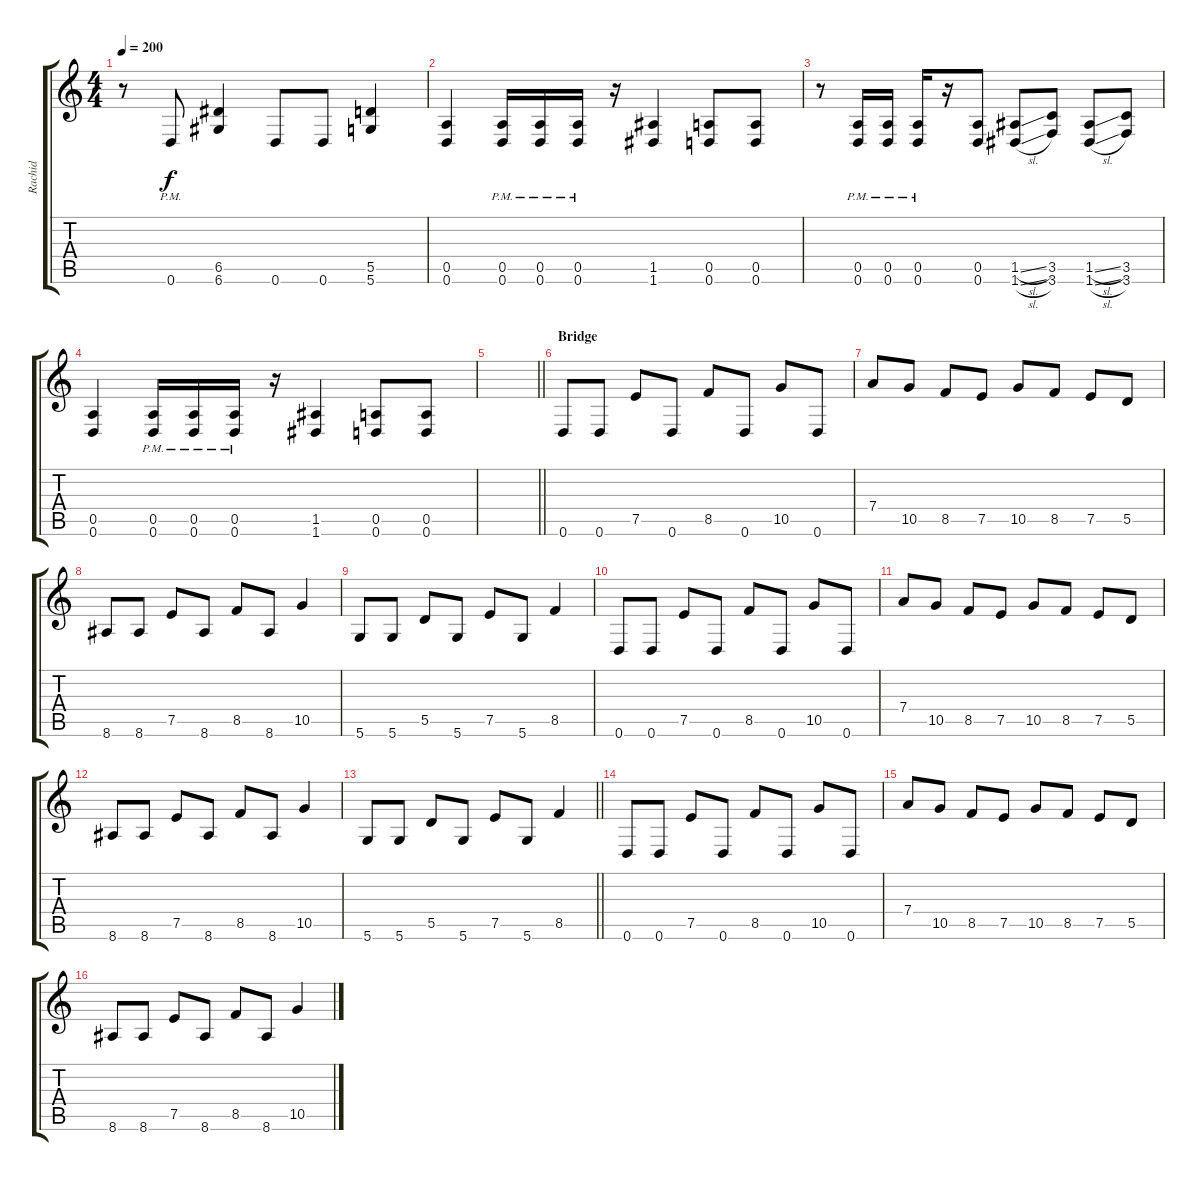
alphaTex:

\track ("Rachid" "Rachid") {instrument distortionguitar}
\staff {score tabs}
\tuning (E4 B3 G3 D3 A2 D2) {hide}
\ts (4 4)
\tempo 200
\clef g2
\ks c
r.8{dy f} 0.6{pm}.8 (6.5 6.6).4 0.6.8 0.6.8 (5.5 5.6).4 |
(0.5 0.6).4 (0.5{pm} 0.6{pm}).16 (0.5{pm} 0.6{pm}).16 (0.5{pm} 0.6{pm}).16 r.16 (1.5 1.6).4 (0.5 0.6).8 (0.5 0.6).8 |
r.8 (0.5{pm} 0.6{pm}).16 (0.5{pm} 0.6{pm}).16 (0.5{pm} 0.6{pm}).16 r.16 (0.5 0.6).8 (1.5{sl} 1.6{sl}).8 (3.5 3.6).8 (1.5{sl} 1.6{sl}).8 (3.5 3.6).8 |
(0.5 0.6).4 (0.5{pm} 0.6{pm}).16 (0.5{pm} 0.6{pm}).16 (0.5{pm} 0.6{pm}).16 r.16 (1.5 1.6).4 (0.5 0.6).8 (0.5 0.6).8 |
\barLineRight lightlight
|
\section ("" "Bridge ")
0.6.8 0.6.8 7.5.8 0.6.8 8.5.8 0.6.8 10.5.8 0.6.8 |
7.4.8 10.5.8 8.5.8 7.5.8 10.5.8 8.5.8 7.5.8 5.5.8 |
8.6.8 8.6.8 7.5.8 8.6.8 8.5.8 8.6.8 10.5.4 |
5.6.8 5.6.8 5.5.8 5.6.8 7.5.8 5.6.8 8.5.4 |
0.6.8 0.6.8 7.5.8 0.6.8 8.5.8 0.6.8 10.5.8 0.6.8 |
7.4.8 10.5.8 8.5.8 7.5.8 10.5.8 8.5.8 7.5.8 5.5.8 |
8.6.8 8.6.8 7.5.8 8.6.8 8.5.8 8.6.8 10.5.4 |
\barLineRight lightlight
5.6.8 5.6.8 5.5.8 5.6.8 7.5.8 5.6.8 8.5.4 |
\section ("" "")
0.6.8 0.6.8 7.5.8 0.6.8 8.5.8 0.6.8 10.5.8 0.6.8 |
7.4.8 10.5.8 8.5.8 7.5.8 10.5.8 8.5.8 7.5.8 5.5.8 |
8.6.8 8.6.8 7.5.8 8.6.8 8.5.8 8.6.8 10.5.4
